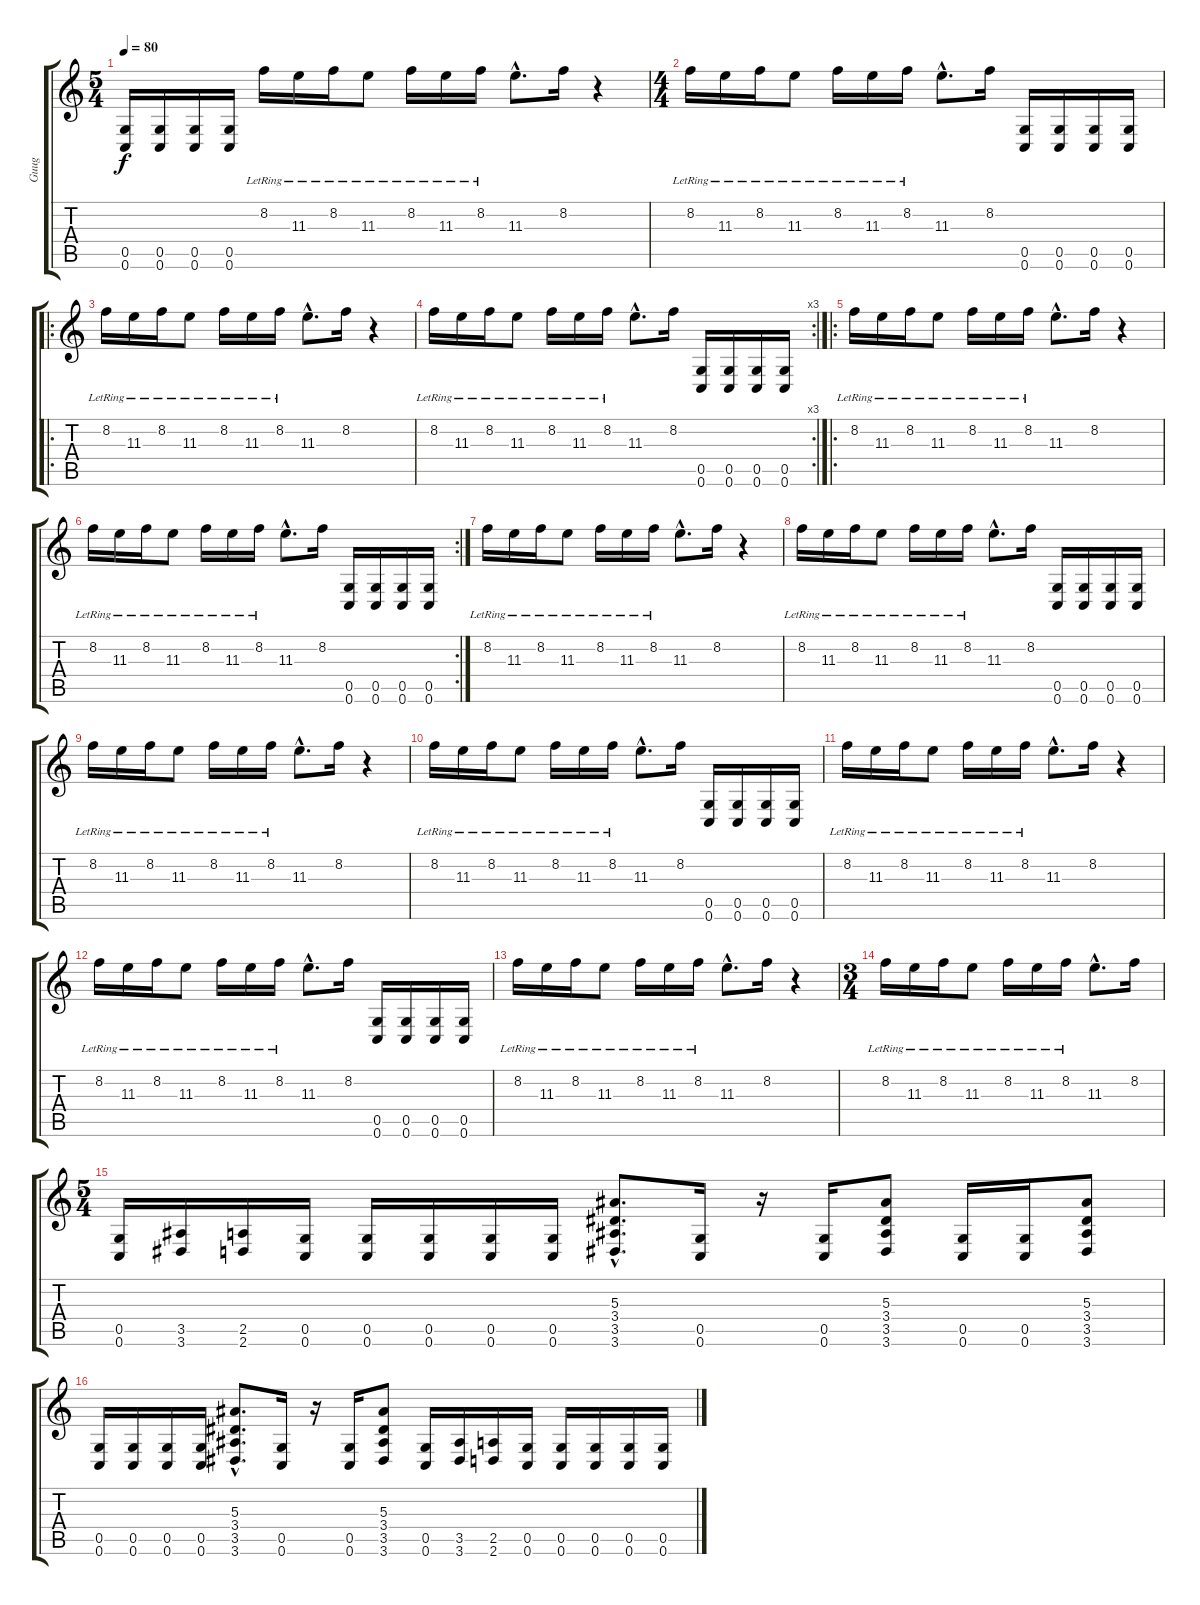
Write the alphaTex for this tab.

\track ("Guug" "Guug") {instrument overdrivenguitar}
\staff {score tabs}
\tuning (D4 A3 F3 C3 G2 C2) {hide}
\ts (5 4)
\tempo 80
\clef g2
\ks c
(0.5 0.6).16{dy f instrument overdrivenguitar} (0.5 0.6).16 (0.5 0.6).16 (0.5 0.6).16 8.2{lr}.16 11.3{lr}.16 8.2{lr}.16 11.3{lr}.8 8.2{lr}.16 11.3{lr}.16 8.2{lr}.16 11.3{hac}.8{d} 8.2.16 r.4 |
\ts (4 4)
8.2{lr}.16 11.3{lr}.16 8.2{lr}.16 11.3{lr}.8 8.2{lr}.16 11.3{lr}.16 8.2{lr}.16 11.3{hac}.8{d} 8.2.16 (0.5 0.6).16 (0.5 0.6).16 (0.5 0.6).16 (0.5 0.6).16 |
\ro
8.2{lr}.16 11.3{lr}.16 8.2{lr}.16 11.3{lr}.8 8.2{lr}.16 11.3{lr}.16 8.2{lr}.16 11.3{hac}.8{d} 8.2.16 r.4 |
\rc 3
8.2{lr}.16 11.3{lr}.16 8.2{lr}.16 11.3{lr}.8 8.2{lr}.16 11.3{lr}.16 8.2{lr}.16 11.3{hac}.8{d} 8.2.16 (0.5 0.6).16 (0.5 0.6).16 (0.5 0.6).16 (0.5 0.6).16 |
\ro
8.2{lr}.16 11.3{lr}.16 8.2{lr}.16 11.3{lr}.8 8.2{lr}.16 11.3{lr}.16 8.2{lr}.16 11.3{hac}.8{d} 8.2.16 r.4 |
\rc 2
8.2{lr}.16 11.3{lr}.16 8.2{lr}.16 11.3{lr}.8 8.2{lr}.16 11.3{lr}.16 8.2{lr}.16 11.3{hac}.8{d} 8.2.16 (0.5 0.6).16 (0.5 0.6).16 (0.5 0.6).16 (0.5 0.6).16 |
8.2{lr}.16 11.3{lr}.16 8.2{lr}.16 11.3{lr}.8 8.2{lr}.16 11.3{lr}.16 8.2{lr}.16 11.3{hac}.8{d} 8.2.16 r.4 |
8.2{lr}.16 11.3{lr}.16 8.2{lr}.16 11.3{lr}.8 8.2{lr}.16 11.3{lr}.16 8.2{lr}.16 11.3{hac}.8{d} 8.2.16 (0.5 0.6).16 (0.5 0.6).16 (0.5 0.6).16 (0.5 0.6).16 |
8.2{lr}.16 11.3{lr}.16 8.2{lr}.16 11.3{lr}.8 8.2{lr}.16 11.3{lr}.16 8.2{lr}.16 11.3{hac}.8{d} 8.2.16 r.4 |
8.2{lr}.16 11.3{lr}.16 8.2{lr}.16 11.3{lr}.8 8.2{lr}.16 11.3{lr}.16 8.2{lr}.16 11.3{hac}.8{d} 8.2.16 (0.5 0.6).16 (0.5 0.6).16 (0.5 0.6).16 (0.5 0.6).16 |
8.2{lr}.16 11.3{lr}.16 8.2{lr}.16 11.3{lr}.8 8.2{lr}.16 11.3{lr}.16 8.2{lr}.16 11.3{hac}.8{d} 8.2.16 r.4 |
8.2{lr}.16 11.3{lr}.16 8.2{lr}.16 11.3{lr}.8 8.2{lr}.16 11.3{lr}.16 8.2{lr}.16 11.3{hac}.8{d} 8.2.16 (0.5 0.6).16 (0.5 0.6).16 (0.5 0.6).16 (0.5 0.6).16 |
8.2{lr}.16 11.3{lr}.16 8.2{lr}.16 11.3{lr}.8 8.2{lr}.16 11.3{lr}.16 8.2{lr}.16 11.3{hac}.8{d} 8.2.16 r.4 |
\ts (3 4)
8.2{lr}.16 11.3{lr}.16 8.2{lr}.16 11.3{lr}.8 8.2{lr}.16 11.3{lr}.16 8.2{lr}.16 11.3{hac}.8{d} 8.2.16 |
\ts (5 4)
(0.5 0.6).16 (3.5 3.6).16 (2.5 2.6).16 (0.5 0.6).16 (0.5 0.6).16 (0.5 0.6).16 (0.5 0.6).16 (0.5 0.6).16 (5.3{hac} 3.4{hac} 3.5{hac} 3.6{hac}).8{d} (0.5 0.6).16 r.16 (0.5 0.6).16 (5.3 3.4 3.5 3.6).8 (0.5 0.6).16 (0.5 0.6).16 (5.3 3.4 3.5 3.6).8 |
(0.5 0.6).16 (0.5 0.6).16 (0.5 0.6).16 (0.5 0.6).16 (5.3{hac} 3.4{hac} 3.5{hac} 3.6{hac}).8{d} (0.5 0.6).16 r.16 (0.5 0.6).16 (5.3 3.4 3.5 3.6).8 (0.5 0.6).16 (3.5 3.6).16 (2.5 2.6).16 (0.5 0.6).16 (0.5 0.6).16 (0.5 0.6).16 (0.5 0.6).16 (0.5 0.6).16
